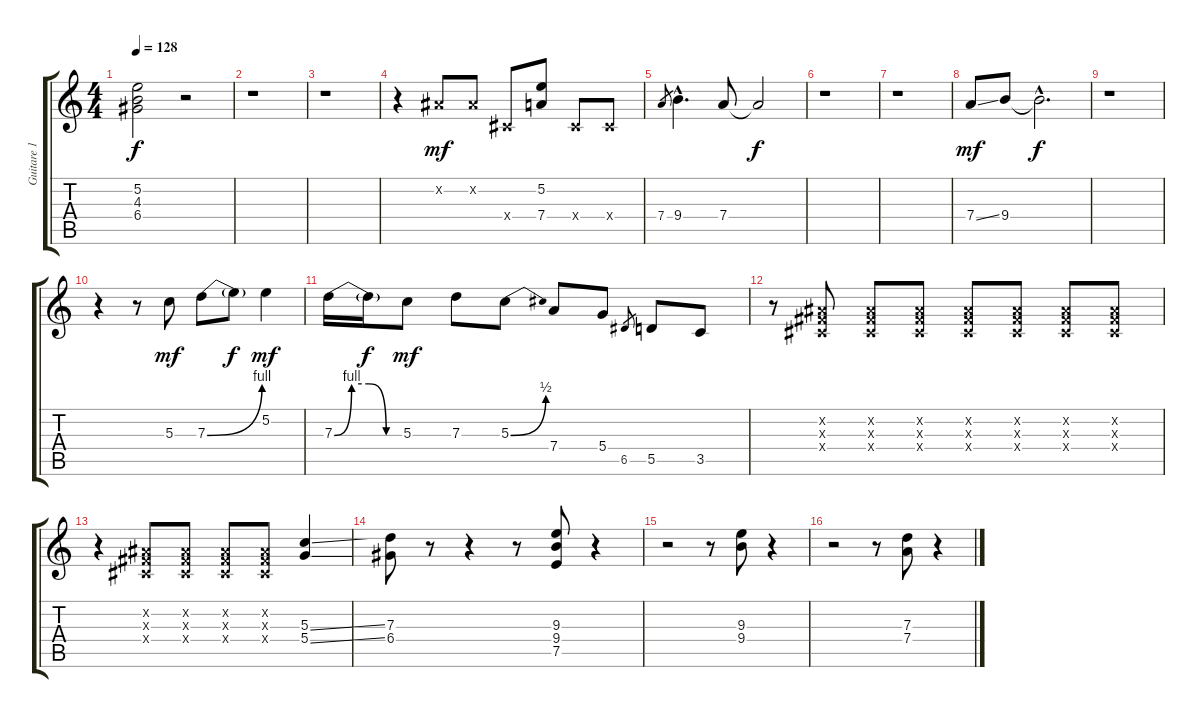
\track ("Guitare 1" "Guitare 1") {instrument overdrivenguitar}
\staff {score tabs}
\tuning (E4 B3 G3 D3 A2 E2) {hide}
\ts (4 4)
\tempo 128
\clef g2
\ks c
(5.2{t} 4.3{t} 6.4{t}).2{dy f} r.2 |
r.1 |
r.1 |
r.4 -1.2{x}.8{dy mf} -1.2{x}.8 -1.4{x}.8 (5.2 7.4).8 -1.4{x}.8 -1.4{x}.8 |
7.4.8{gr} 9.4{hac}.4{d} 7.4.8 7.4{t}.2{dy f} |
r.1 |
r.1 |
7.4{ss}.8{dy mf} 9.4.8 9.4{hac t}.2{d dy f} |
r.1 |
r.4 r.8 5.3.8{dy mf} 7.3{be (bend 0 0 60 4)}.8 7.3{t}.8{dy f} 5.2.4{dy mf} |
7.3{be (custom 0 0 15 4 30 4 45 0 60 0)}.16 7.3{t}.16{dy f} 5.3.8{dy mf} 7.3.8 5.3{be (bend 0 0 60 2)}.8 7.4.8 5.4.8 6.5.8{gr} 5.5.8 3.5.8 |
r.8 (-1.2{x} -1.3{x} -1.4{x}).8 (-1.2{x} -1.3{x} -1.4{x}).8 (-1.2{x} -1.3{x} -1.4{x}).8 (-1.2{x} -1.3{x} -1.4{x}).8 (-1.2{x} -1.3{x} -1.4{x}).8 (-1.2{x} -1.3{x} -1.4{x}).8 (-1.2{x} -1.3{x} -1.4{x}).8 |
r.4 (-1.2{x} -1.3{x} -1.4{x}).8 (-1.2{x} -1.3{x} -1.4{x}).8 (-1.2{x} -1.3{x} -1.4{x}).8 (-1.2{x} -1.3{x} -1.4{x}).8 (5.3{ss} 5.4{ss}).4 |
(7.3 6.4).8 r.8 r.4 r.8 (9.3 9.4 7.5).8 r.4 |
r.2 r.8 (9.3 9.4).8 r.4 |
r.2 r.8 (7.3 7.4).8 r.4
